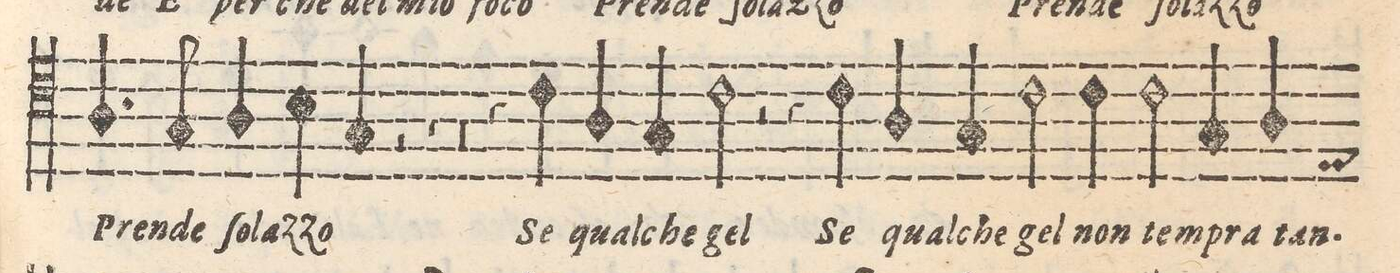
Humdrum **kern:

**kern	**text
*I"TENORE	*
*clefC4	*
*k[]	*
*met(C|)	*
*M2/1	*
4.A/	Pren-
8G/	-de
4A/	ſo-
=15-	=15-
4Bny\	-laz-
4G/	-zo
2r	.
1r	.
=16-	=16-
0r	.
=17-	=17-
4r	.
4c\	Se
4A/	qual-
4G/	-che
2c\	gel
2r	.
=18-	=18-
4r	.
4c\	Se
4A/	qual-
4G/	-che
2c\	gel
4c\	non
2c\	tem-
=19-	=19-
4G/	-pra
4A/	tan.-
*-	*-
